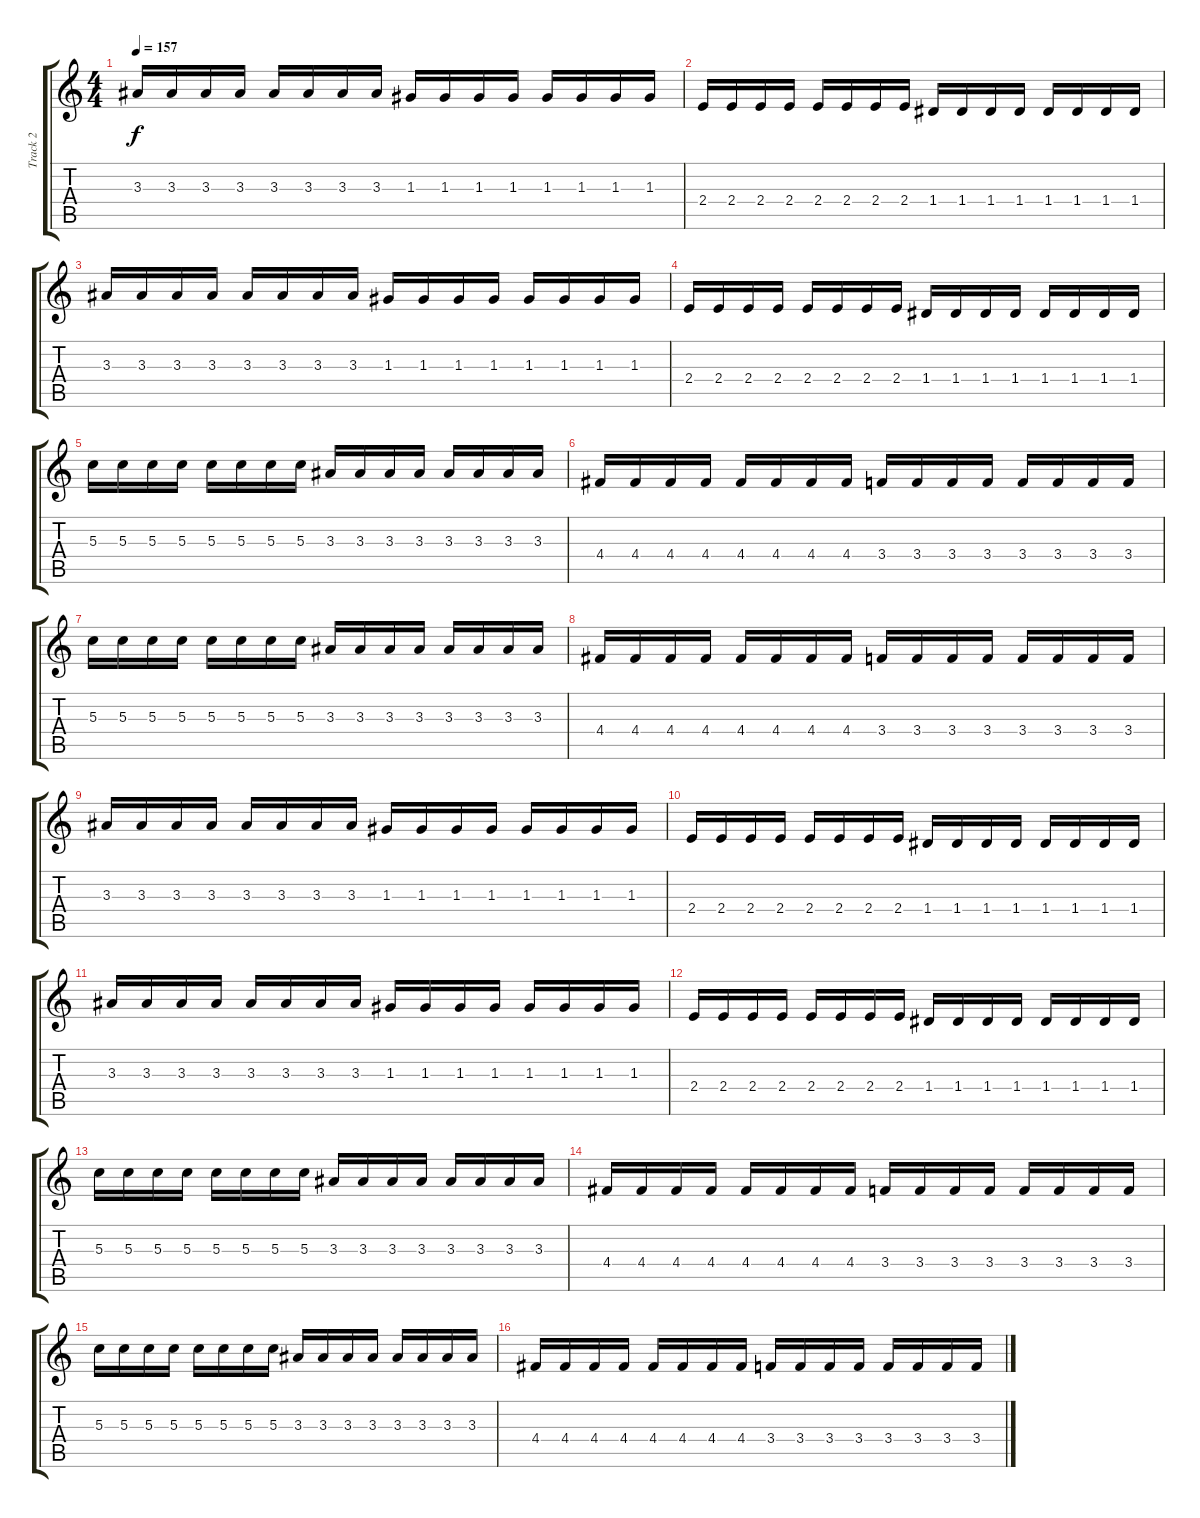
\track ("Track 2" "Track 2") {instrument distortionguitar}
\staff {score tabs}
\tuning (E4 B3 G3 D3 A2 E2) {hide}
\ts (4 4)
\tempo 157
\clef g2
\ks c
3.3.16{dy f instrument distortionguitar} 3.3.16 3.3.16 3.3.16 3.3.16 3.3.16 3.3.16 3.3.16 1.3.16 1.3.16 1.3.16 1.3.16 1.3.16 1.3.16 1.3.16 1.3.16 |
2.4.16 2.4.16 2.4.16 2.4.16 2.4.16 2.4.16 2.4.16 2.4.16 1.4.16 1.4.16 1.4.16 1.4.16 1.4.16 1.4.16 1.4.16 1.4.16 |
3.3.16 3.3.16 3.3.16 3.3.16 3.3.16 3.3.16 3.3.16 3.3.16 1.3.16 1.3.16 1.3.16 1.3.16 1.3.16 1.3.16 1.3.16 1.3.16 |
2.4.16 2.4.16 2.4.16 2.4.16 2.4.16 2.4.16 2.4.16 2.4.16 1.4.16 1.4.16 1.4.16 1.4.16 1.4.16 1.4.16 1.4.16 1.4.16 |
5.3.16 5.3.16 5.3.16 5.3.16 5.3.16 5.3.16 5.3.16 5.3.16 3.3.16 3.3.16 3.3.16 3.3.16 3.3.16 3.3.16 3.3.16 3.3.16 |
4.4.16 4.4.16 4.4.16 4.4.16 4.4.16 4.4.16 4.4.16 4.4.16 3.4.16 3.4.16 3.4.16 3.4.16 3.4.16 3.4.16 3.4.16 3.4.16 |
5.3.16 5.3.16 5.3.16 5.3.16 5.3.16 5.3.16 5.3.16 5.3.16 3.3.16 3.3.16 3.3.16 3.3.16 3.3.16 3.3.16 3.3.16 3.3.16 |
4.4.16 4.4.16 4.4.16 4.4.16 4.4.16 4.4.16 4.4.16 4.4.16 3.4.16 3.4.16 3.4.16 3.4.16 3.4.16 3.4.16 3.4.16 3.4.16 |
3.3.16 3.3.16 3.3.16 3.3.16 3.3.16 3.3.16 3.3.16 3.3.16 1.3.16 1.3.16 1.3.16 1.3.16 1.3.16 1.3.16 1.3.16 1.3.16 |
2.4.16 2.4.16 2.4.16 2.4.16 2.4.16 2.4.16 2.4.16 2.4.16 1.4.16 1.4.16 1.4.16 1.4.16 1.4.16 1.4.16 1.4.16 1.4.16 |
3.3.16 3.3.16 3.3.16 3.3.16 3.3.16 3.3.16 3.3.16 3.3.16 1.3.16 1.3.16 1.3.16 1.3.16 1.3.16 1.3.16 1.3.16 1.3.16 |
2.4.16 2.4.16 2.4.16 2.4.16 2.4.16 2.4.16 2.4.16 2.4.16 1.4.16 1.4.16 1.4.16 1.4.16 1.4.16 1.4.16 1.4.16 1.4.16 |
5.3.16 5.3.16 5.3.16 5.3.16 5.3.16 5.3.16 5.3.16 5.3.16 3.3.16 3.3.16 3.3.16 3.3.16 3.3.16 3.3.16 3.3.16 3.3.16 |
4.4.16 4.4.16 4.4.16 4.4.16 4.4.16 4.4.16 4.4.16 4.4.16 3.4.16 3.4.16 3.4.16 3.4.16 3.4.16 3.4.16 3.4.16 3.4.16 |
5.3.16 5.3.16 5.3.16 5.3.16 5.3.16 5.3.16 5.3.16 5.3.16 3.3.16 3.3.16 3.3.16 3.3.16 3.3.16 3.3.16 3.3.16 3.3.16 |
4.4.16 4.4.16 4.4.16 4.4.16 4.4.16 4.4.16 4.4.16 4.4.16 3.4.16 3.4.16 3.4.16 3.4.16 3.4.16 3.4.16 3.4.16 3.4.16
